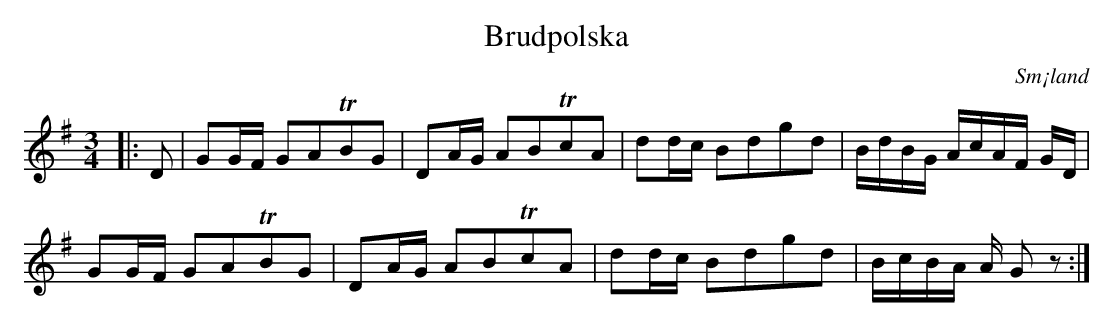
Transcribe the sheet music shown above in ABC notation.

X:1
T:Brudpolska
T:
O:Sm¡land
M:3/4
L:1/16
K:G
|: D2 | G2GF G2A2TB2G2 | D2AG A2B2Tc2A2 | d2dc B2d2g2d2 | BdBG AcAF GD |
 G2GF G2A2TB2G2 | D2AG A2B2Tc2A2 | d2dc B2d2g2d2 | BcBA A G2 z2:|
